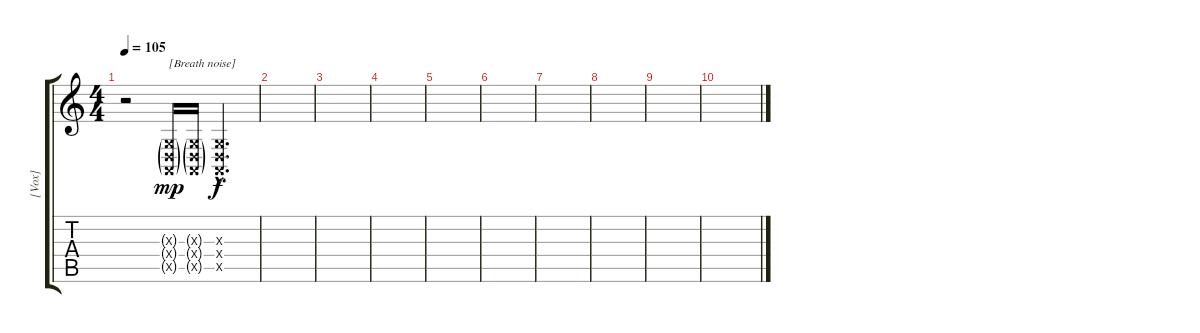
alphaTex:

\track ("[Vox]" "[Vox]") {instrument oboe}
\staff {score tabs}
\tuning (E4 B3 G3 D3 A2 E2) {hide}
\ts (4 4)
\tempo 105
\clef g2
\ks c
r.2{dy mp instrument oboe} (0.3{g x} 0.4{g x} 0.5{g x}).16{txt "[Breath noise]"} (0.3{g x} 0.4{g x} 0.5{g x}).16 (0.3{hac x} 0.4{hac x} 0.5{hac x}).4{d dy f} |
\section ("" "")
|
|
|
|
\section ("" "")
|
|
|
|
\section ("" "")
